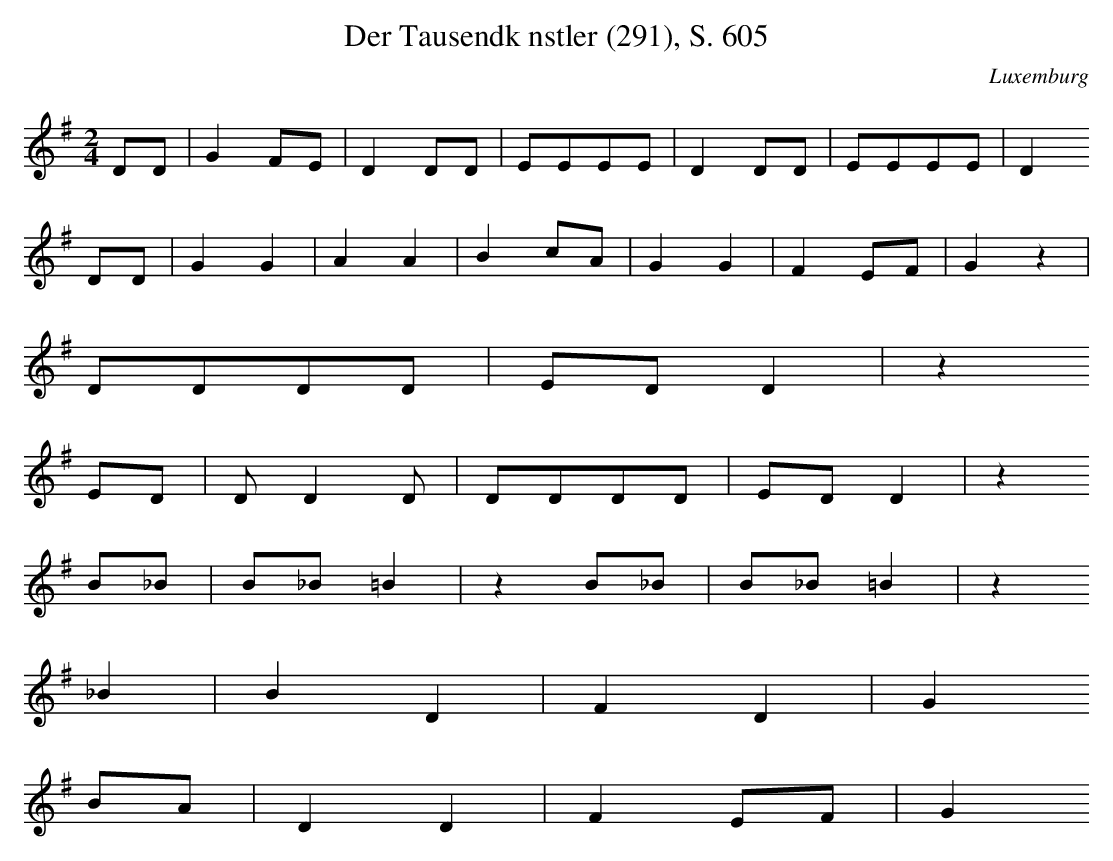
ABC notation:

X:1
T: Der Tausendknstler (291), S. 605
O: Luxemburg
M: 2/4
L: 1/8
K: G
DD | G2FE | D2DD | EEEE | D2DD | EEEE | D2
DD | G2G2 | A2A2 | B2cA | G2G2 | F2EF | G2z2 |
DDDD | EDD2 | z2
ED | DD2D | DDDD | EDD2 | z2
B_B | B_B=B2 | z2B_B | B_B=B2 | z2
_B2 | B2D2 | F2D2 | G2
BA | D2D2 | F2EF | G2
